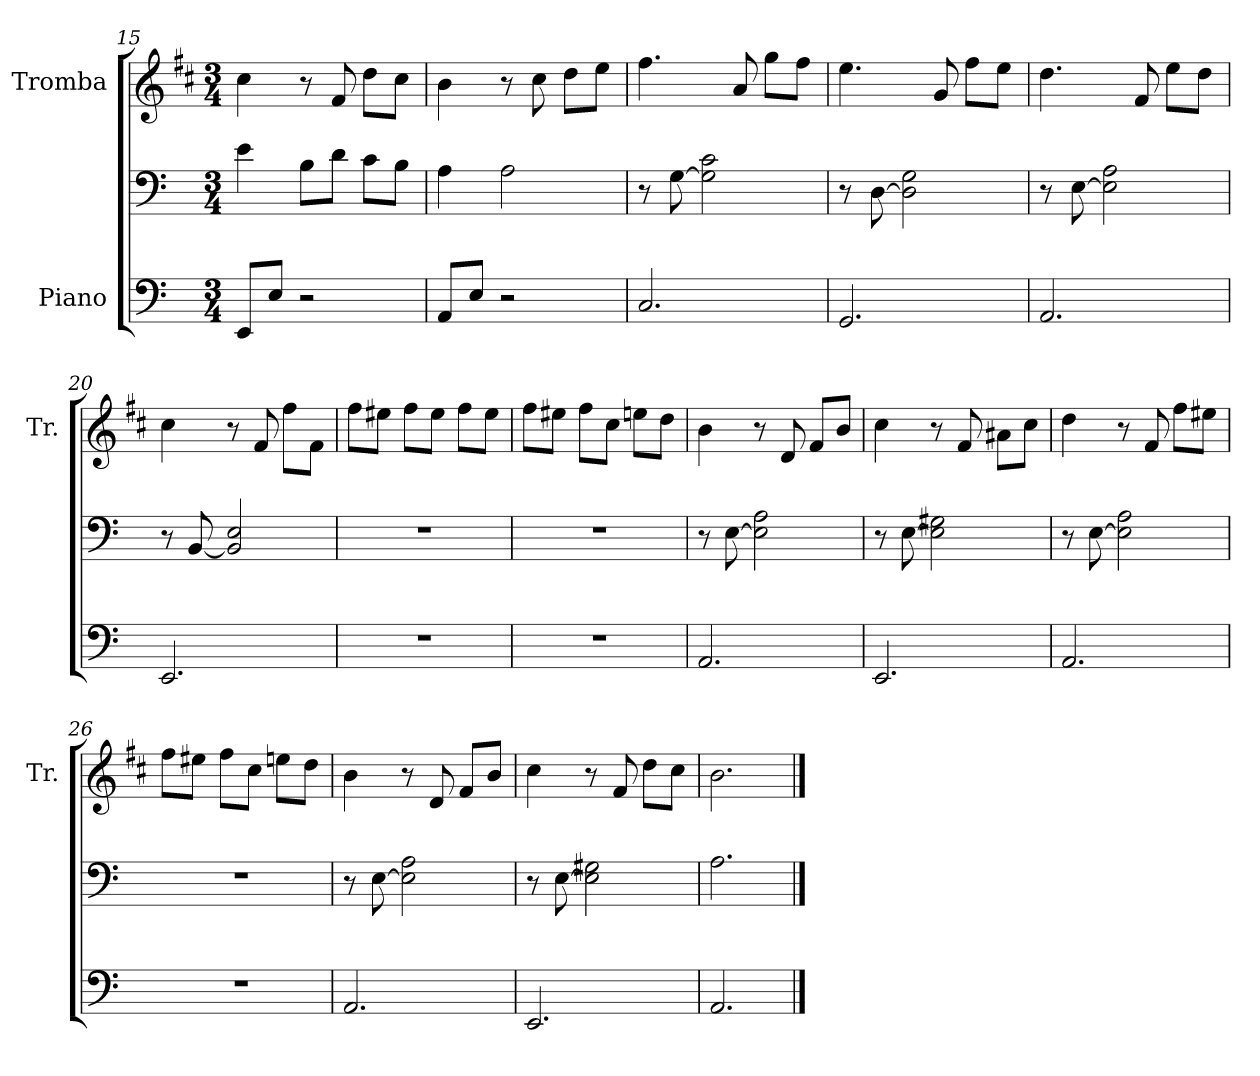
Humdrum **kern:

**kern	**kern	**kern
*part2	*part2	*part1
*staff3	*staff2	*staff1
*I"Piano	*	*I"Tromba
*	*	*I'Tr.
*clefF4	*clefF4	*clefG2
*	*	*ITrd1c2
*k[]	*k[]	*k[]
*M3/4	*M3/4	*M3/4
=15	=15	=15
8EE/L	4e\	4b\
8E/J	.	.
2r	8B\L	8r
.	8d\J	8e/
.	8c\L	8cc\L
.	8B\J	8b\J
=16	=16	=16
8AA/L	4A\	4a\
8E/J	.	.
2r	2A\	8r
.	.	8b\
.	.	8cc\L
.	.	8dd\J
=17	=17	=17
2.C/	8r	4.ee\
.	[8G\	.
.	2G\] 2c\	.
.	.	8g/
.	.	8ff\L
.	.	8ee\J
!!LO:LB:g=z
=18	=18	=18
2.GG/	8r	4.dd\
.	[8D\	.
.	2D\] 2G\	.
.	.	8f/
.	.	8ee\L
.	.	8dd\J
=19	=19	=19
2.AA/	8r	4.cc\
.	[8E\	.
.	2E\] 2A\	.
.	.	8e/
.	.	8dd\L
.	.	8cc\J
=20	=20	=20
2.EE/	8r	4b\
.	[8BB/	.
.	2BB/] 2E/	8r
.	.	8e/
.	.	8ee\L
.	.	8e\J
=21	=21	=21
2.r	2.r	8ee\L
.	.	8dd#X\J
.	.	8ee\L
.	.	8dd#\J
.	.	8ee\L
.	.	8dd#\J
=22	=22	=22
2.r	2.r	8ee\L
.	.	8dd#X\J
.	.	8ee\L
.	.	8b\J
.	.	8ddn\L
.	.	8cc\J
=23	=23	=23
2.AA/	8r	4a\
.	[8E\	.
.	2E\] 2A\	8r
.	.	8c/
.	.	8e/L
.	.	8a/J
!!LO:PB:g=z
=24	=24	=24
2.EE/	8r	4b\
.	[8E\	.
.	2E\] 2G#X\	8r
.	.	8e/
.	.	8g#X\L
.	.	8b\J
=25	=25	=25
2.AA/	8r	4cc\
.	[8E\	.
.	2E\] 2A\	8r
.	.	8e/
.	.	8ee\L
.	.	8dd#X\J
=26	=26	=26
2.r	2.r	8ee\L
.	.	8dd#X\J
.	.	8ee\L
.	.	8b\J
.	.	8ddn\L
.	.	8cc\J
=27	=27	=27
2.AA/	8r	4a\
.	[8E\	.
.	2E\] 2A\	8r
.	.	8c/
.	.	8e/L
.	.	8a/J
=28	=28	=28
2.EE/	8r	4b\
.	[8E\	.
.	2E\] 2G#X\	8r
.	.	8e/
.	.	8cc\L
.	.	8b\J
=29	=29	=29
2.AA/	2.A\	2.a\
==	==	==
*-	*-	*-
